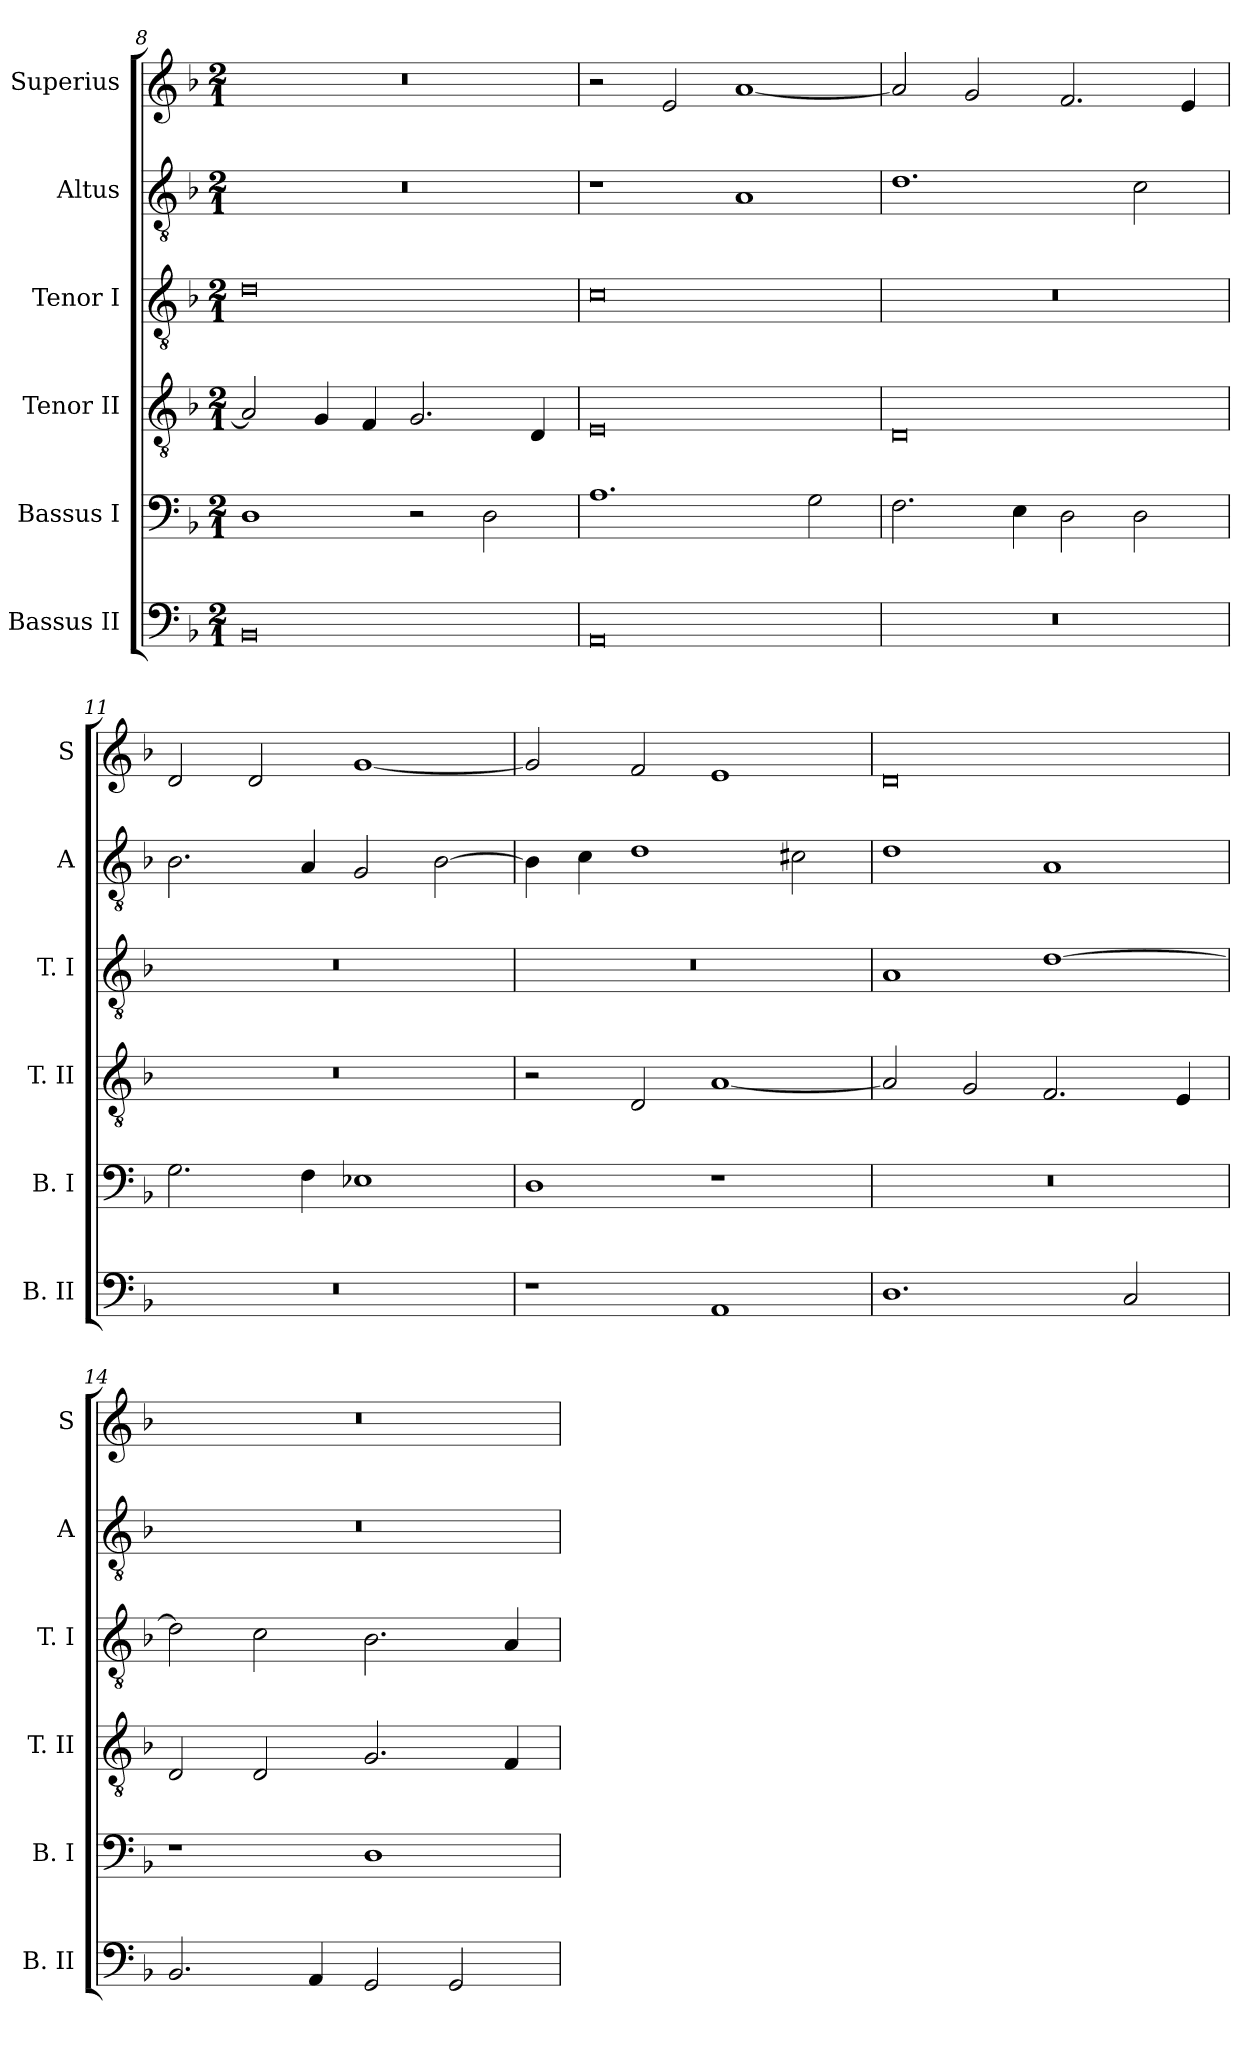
**kern	**kern	**kern	**kern	**kern	**kern
*part6	*part5	*part4	*part3	*part2	*part1
*staff6	*staff5	*staff4	*staff3	*staff2	*staff1
*I"Bassus II	*I"Bassus I	*I"Tenor II	*I"Tenor I	*I"Altus	*I"Superius
*I'B. II	*I'B. I	*I'T. II	*I'T. I	*I'A	*I'S
*clefF4	*clefF4	*clefGv2	*clefGv2	*clefGv2	*clefG2
*k[b-]	*k[b-]	*k[b-]	*k[b-]	*k[b-]	*k[b-]
*F:	*F:	*F:	*F:	*F:	*F:
*M2/1	*M2/1	*M2/1	*M2/1	*M2/1	*M2/1
=8	=8	=8	=8	=8	=8
0BB-	1D	2A]	0d	0r	0r
.	.	4G	.	.	.
.	.	4F	.	.	.
.	2r	2.G	.	.	.
.	2D	.	.	.	.
.	.	4D	.	.	.
=9	=9	=9	=9	=9	=9
0AA	1.A	0E	0c	1r	2r
.	.	.	.	.	2e
.	.	.	.	1A	[1a
.	2G	.	.	.	.
=10	=10	=10	=10	=10	=10
0r	2.F	0D	0r	1.d	2a]
.	.	.	.	.	2g
.	4E	.	.	.	.
.	2D	.	.	.	2.f
.	2D	.	.	2c	.
.	.	.	.	.	4e
=11	=11	=11	=11	=11	=11
0r	2.G	0r	0r	2.B-	2d
.	.	.	.	.	2d
.	4F	.	.	4A	.
.	1E-X	.	.	2G	[1g
.	.	.	.	[2B-	.
=12	=12	=12	=12	=12	=12
1r	1D	2r	0r	4B-]	2g]
.	.	.	.	4c	.
.	.	2D	.	1d	2f
1AA	1r	[1A	.	.	1e
.	.	.	.	2c#X	.
=13	=13	=13	=13	=13	=13
1.D	0r	2A]	1A	1d	0d
.	.	2G	.	.	.
.	.	2.F	[1d	1A	.
2C	.	.	.	.	.
.	.	4E	.	.	.
=14	=14	=14	=14	=14	=14
2.BB-	1r	2D	2d]	0r	0r
.	.	2D	2c	.	.
4AA	.	.	.	.	.
2GG	1D	2.G	2.B-	.	.
2GG	.	.	.	.	.
.	.	4F	4A	.	.
=	=	=	=	=	=
*-	*-	*-	*-	*-	*-
